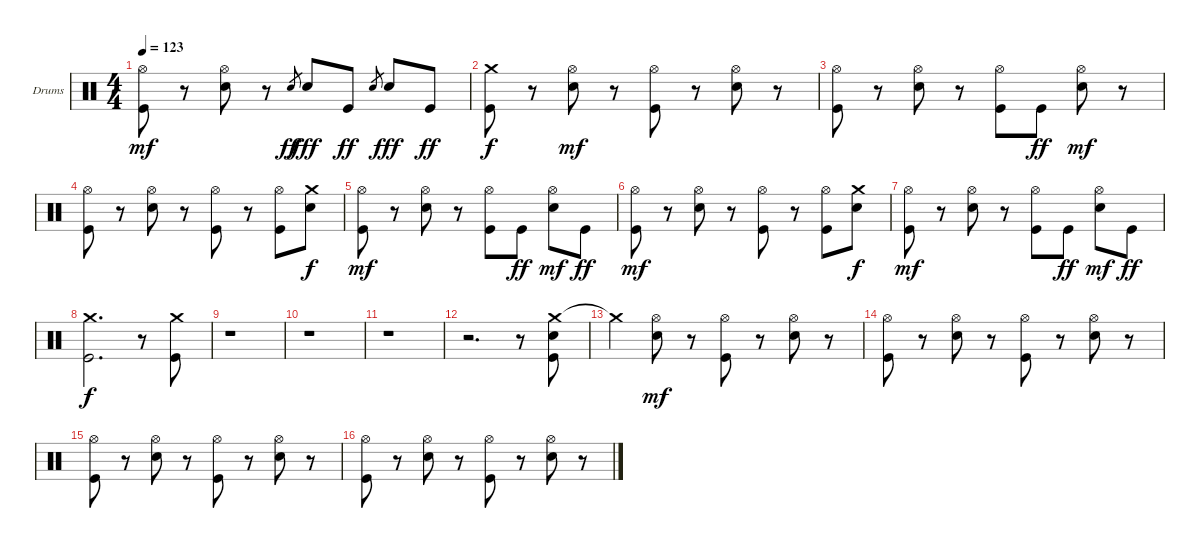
\bracketExtendMode groupsimilarinstruments
\firstSystemTrackNameOrientation horizontal
\otherSystemsTrackNameOrientation horizontal
\track ("Drumkit" "Drums") {instrument percussion}
\staff {score}
\articulation defaults
\ts (4 4)
\tempo 123
\clef neutral
\ks c
("Hi-Hat (open)" "Kick (hit)").8{dy mf} r.8 ("Hi-Hat (open)" "Snare (hit) 2").8 r.8 "Snare (hit) 2".8{gr dy ff} "Snare (hit) 2".8{dy fff} "Kick (hit)".8{dy ff} "Snare (hit) 2".8{gr} "Snare (hit) 2".8{dy fff} "Kick (hit)".8{dy ff} |
("Crash medium (hit)" "Kick (hit)").8{dy f} r.8 ("Hi-Hat (open)" "Snare (hit) 2").8{dy mf} r.8 ("Hi-Hat (open)" "Kick (hit)").8 r.8 ("Hi-Hat (open)" "Snare (hit) 2").8 r.8 |
("Hi-Hat (open)" "Kick (hit)").8 r.8 ("Hi-Hat (open)" "Snare (hit) 2").8 r.8 ("Hi-Hat (open)" "Kick (hit)").8 "Kick (hit)".8{dy ff} ("Hi-Hat (open)" "Snare (hit) 2").8{dy mf} r.8 |
("Hi-Hat (open)" "Kick (hit)").8 r.8 ("Hi-Hat (open)" "Snare (hit) 2").8 r.8 ("Hi-Hat (open)" "Kick (hit)").8 r.8 ("Hi-Hat (open)" "Kick (hit)").8 ("Crash medium (hit)" "Snare (hit) 2").8{dy f} |
("Hi-Hat (open)" "Kick (hit)").8{dy mf} r.8 ("Hi-Hat (open)" "Snare (hit) 2").8 r.8 ("Hi-Hat (open)" "Kick (hit)").8 "Kick (hit)".8{dy ff} ("Hi-Hat (open)" "Snare (hit) 2").8{dy mf} "Kick (hit)".8{dy ff} |
("Hi-Hat (open)" "Kick (hit)").8{dy mf} r.8 ("Hi-Hat (open)" "Snare (hit) 2").8 r.8 ("Hi-Hat (open)" "Kick (hit)").8 r.8 ("Hi-Hat (open)" "Kick (hit)").8 ("Crash medium (hit)" "Snare (hit) 2").8{dy f} |
("Hi-Hat (open)" "Kick (hit)").8{dy mf} r.8 ("Hi-Hat (open)" "Snare (hit) 2").8 r.8 ("Hi-Hat (open)" "Kick (hit)").8 "Kick (hit)".8{dy ff} ("Hi-Hat (open)" "Snare (hit) 2").8{dy mf} "Kick (hit)".8{dy ff} |
("Crash medium (hit)" "Kick (hit)").2{d dy f} r.8 ("Crash medium (hit)" "Kick (hit)").8 |
r.1 |
r.1 |
r.1 |
r.2{d} r.8 ("Crash medium (hit)" "Snare (hit) 2" "Kick (hit)").8 |
"Crash medium (hit)"{t}.4 ("Hi-Hat (open)" "Snare (hit) 2").8{dy mf} r.8 ("Hi-Hat (open)" "Kick (hit)").8 r.8 ("Hi-Hat (open)" "Snare (hit) 2").8 r.8 |
("Hi-Hat (open)" "Kick (hit)").8 r.8 ("Hi-Hat (open)" "Snare (hit) 2").8 r.8 ("Hi-Hat (open)" "Kick (hit)").8 r.8 ("Hi-Hat (open)" "Snare (hit) 2").8 r.8 |
("Hi-Hat (open)" "Kick (hit)").8 r.8 ("Hi-Hat (open)" "Snare (hit) 2").8 r.8 ("Hi-Hat (open)" "Kick (hit)").8 r.8 ("Hi-Hat (open)" "Snare (hit) 2").8 r.8 |
("Hi-Hat (open)" "Kick (hit)").8 r.8 ("Hi-Hat (open)" "Snare (hit) 2").8 r.8 ("Hi-Hat (open)" "Kick (hit)").8 r.8 ("Hi-Hat (open)" "Snare (hit) 2").8 r.8
